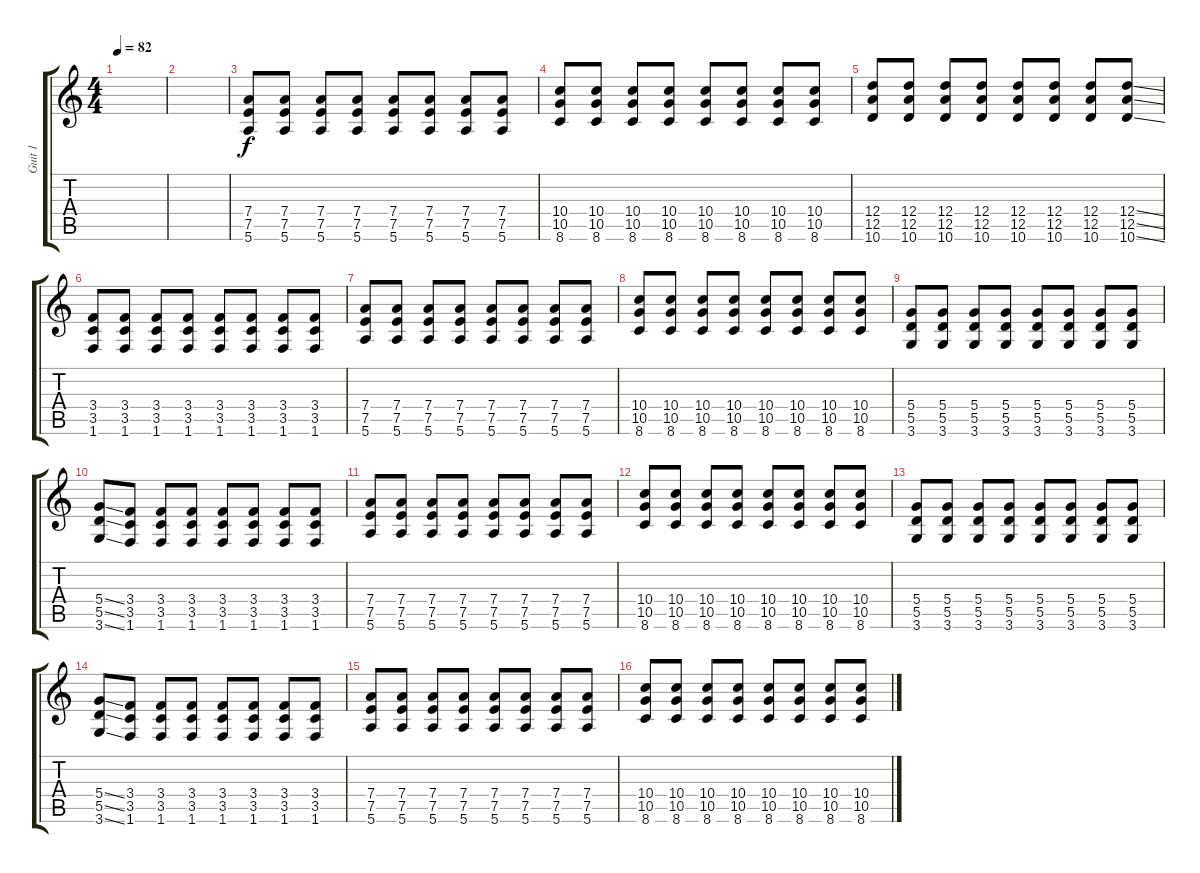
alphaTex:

\track ("Guit 1" "Guit 1") {instrument acousticguitarsteel}
\staff {score tabs}
\tuning (E4 B3 G3 D3 A2 E2) {hide}
\ts (4 4)
\tempo 82
\clef g2
\ks c
|
|
(7.4 7.5 5.6).8{balance 16 instrument distortionguitar} (7.4 7.5 5.6).8 (7.4 7.5 5.6).8 (7.4 7.5 5.6).8 (7.4 7.5 5.6).8 (7.4 7.5 5.6).8 (7.4 7.5 5.6).8 (7.4 7.5 5.6).8 |
(10.4 10.5 8.6).8 (10.4 10.5 8.6).8 (10.4 10.5 8.6).8 (10.4 10.5 8.6).8 (10.4 10.5 8.6).8 (10.4 10.5 8.6).8 (10.4 10.5 8.6).8 (10.4 10.5 8.6).8 |
(12.4 12.5 10.6).8 (12.4 12.5 10.6).8 (12.4 12.5 10.6).8 (12.4 12.5 10.6).8 (12.4 12.5 10.6).8 (12.4 12.5 10.6).8 (12.4 12.5 10.6).8 (12.4{ss} 12.5{ss} 10.6{ss}).8 |
(3.4 3.5 1.6).8 (3.4 3.5 1.6).8 (3.4 3.5 1.6).8 (3.4 3.5 1.6).8 (3.4 3.5 1.6).8 (3.4 3.5 1.6).8 (3.4 3.5 1.6).8 (3.4 3.5 1.6).8 |
(7.4 7.5 5.6).8{instrument distortionguitar} (7.4 7.5 5.6).8 (7.4 7.5 5.6).8 (7.4 7.5 5.6).8 (7.4 7.5 5.6).8 (7.4 7.5 5.6).8 (7.4 7.5 5.6).8 (7.4 7.5 5.6).8 |
(10.4 10.5 8.6).8 (10.4 10.5 8.6).8 (10.4 10.5 8.6).8 (10.4 10.5 8.6).8 (10.4 10.5 8.6).8 (10.4 10.5 8.6).8 (10.4 10.5 8.6).8 (10.4 10.5 8.6).8 |
(5.4 5.5 3.6).8 (5.4 5.5 3.6).8 (5.4 5.5 3.6).8 (5.4 5.5 3.6).8 (5.4 5.5 3.6).8 (5.4 5.5 3.6).8 (5.4 5.5 3.6).8 (5.4 5.5 3.6).8 |
(5.4{ss} 5.5{ss} 3.6{ss}).8 (3.4 3.5 1.6).8 (3.4 3.5 1.6).8 (3.4 3.5 1.6).8 (3.4 3.5 1.6).8 (3.4 3.5 1.6).8 (3.4 3.5 1.6).8 (3.4 3.5 1.6).8 |
(7.4 7.5 5.6).8{instrument distortionguitar} (7.4 7.5 5.6).8 (7.4 7.5 5.6).8 (7.4 7.5 5.6).8 (7.4 7.5 5.6).8 (7.4 7.5 5.6).8 (7.4 7.5 5.6).8 (7.4 7.5 5.6).8 |
(10.4 10.5 8.6).8 (10.4 10.5 8.6).8 (10.4 10.5 8.6).8 (10.4 10.5 8.6).8 (10.4 10.5 8.6).8 (10.4 10.5 8.6).8 (10.4 10.5 8.6).8 (10.4 10.5 8.6).8 |
(5.4 5.5 3.6).8 (5.4 5.5 3.6).8 (5.4 5.5 3.6).8 (5.4 5.5 3.6).8 (5.4 5.5 3.6).8 (5.4 5.5 3.6).8 (5.4 5.5 3.6).8 (5.4 5.5 3.6).8 |
(5.4{ss} 5.5{ss} 3.6{ss}).8 (3.4 3.5 1.6).8 (3.4 3.5 1.6).8 (3.4 3.5 1.6).8 (3.4 3.5 1.6).8 (3.4 3.5 1.6).8 (3.4 3.5 1.6).8 (3.4 3.5 1.6).8 |
(7.4 7.5 5.6).8{instrument distortionguitar} (7.4 7.5 5.6).8 (7.4 7.5 5.6).8 (7.4 7.5 5.6).8 (7.4 7.5 5.6).8 (7.4 7.5 5.6).8 (7.4 7.5 5.6).8 (7.4 7.5 5.6).8 |
(10.4 10.5 8.6).8 (10.4 10.5 8.6).8 (10.4 10.5 8.6).8 (10.4 10.5 8.6).8 (10.4 10.5 8.6).8 (10.4 10.5 8.6).8 (10.4 10.5 8.6).8 (10.4 10.5 8.6).8
